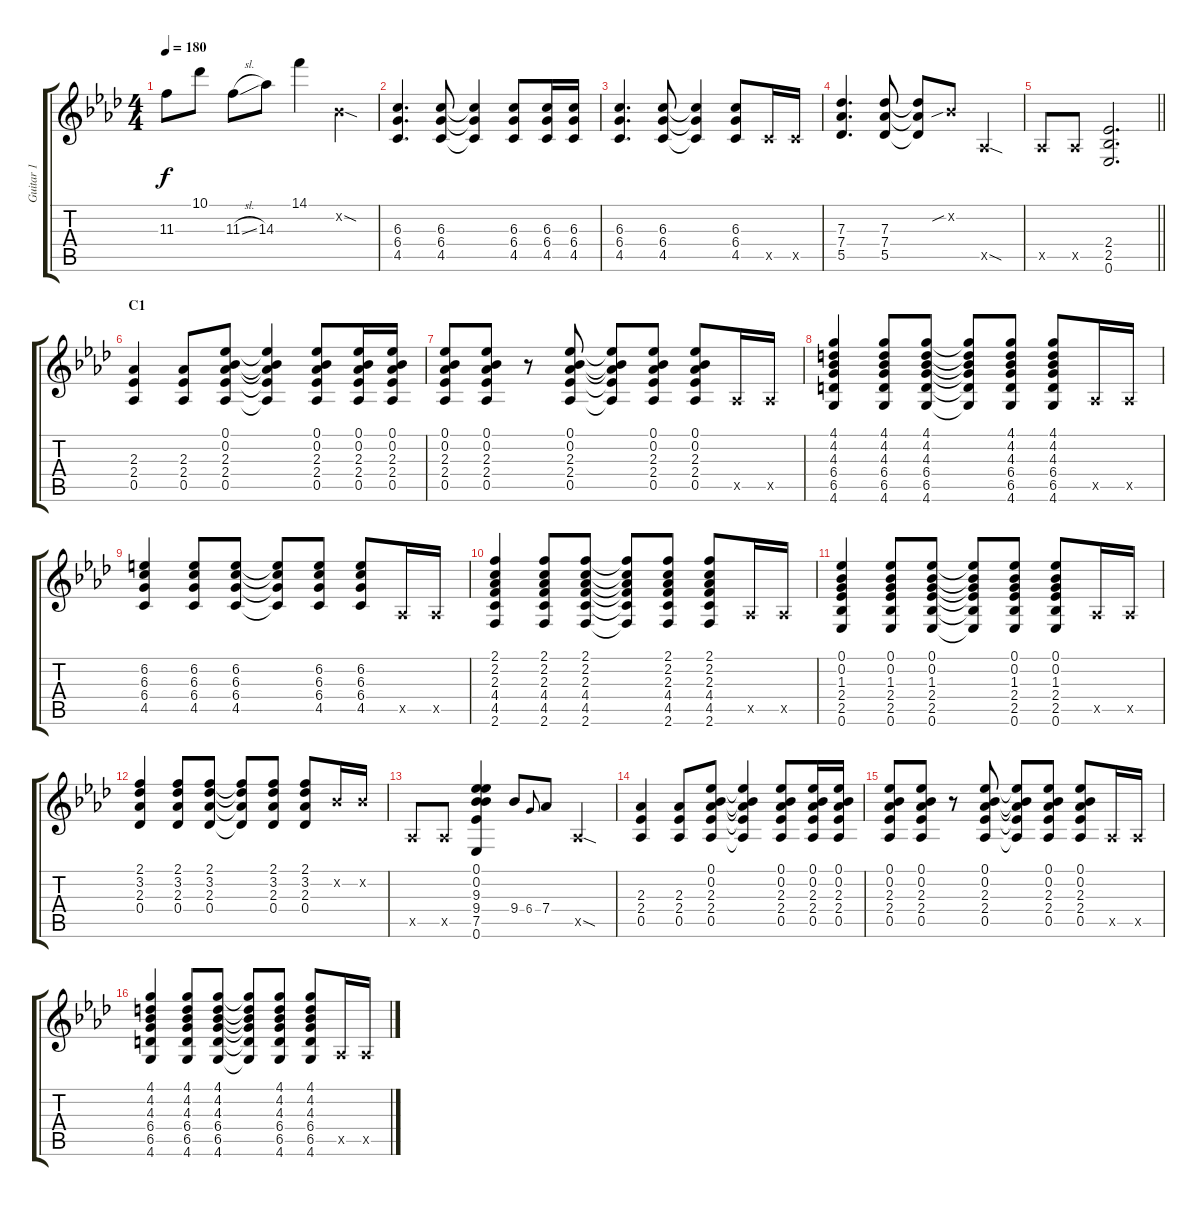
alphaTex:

\track ("Guitar 1" "Guitar 1") {instrument overdrivenguitar}
\staff {score tabs}
\tuning (Eb4 Bb3 Gb3 Db3 Ab2 Eb2) {hide}
\ts (4 4)
\tempo 180
\clef g2
\ks ab
11.3.8{dy f} 10.1.8 11.3{sl}.8 14.3.8 14.1.4 0.2{sod x}.4 |
(6.3 6.4 4.5).4{d} (6.3 6.4 4.5).8 (6.3{t} 6.4{t} 4.5{t}).4 (6.3 6.4 4.5).8 (6.3 6.4 4.5).16 (6.3 6.4 4.5).16 |
(6.3 6.4 4.5).4{d} (6.3 6.4 4.5).8 (6.3{t} 6.4{t} 4.5{t}).4 (6.3 6.4 4.5).8 4.5{x}.16 4.5{x}.16 |
(7.3 7.4 5.5).4{d} (7.3 7.4 5.5).8 (7.3{t} 7.4{t} 5.5{t}).8 0.2{sib x}.8 0.5{sod x}.4 |
\barLineRight lightlight
0.5{x}.8 0.5{x}.8 (2.4 2.5 0.6).2{d} |
\section ("" "C1")
(2.3 2.4 0.5).4 (2.3 2.4 0.5).8 (0.1 0.2 2.3 2.4 0.5).8 (0.1{t} 0.2{t} 2.3{t} 2.4{t} 0.5{t}).4 (0.1 0.2 2.3 2.4 0.5).8 (0.1 0.2 2.3 2.4 0.5).16 (0.1 0.2 2.3 2.4 0.5).16 |
(0.1 0.2 2.3 2.4 0.5).8 (0.1 0.2 2.3 2.4 0.5).8 r.8 (0.1 0.2 2.3 2.4 0.5).8 (0.1{t} 0.2{t} 2.3{t} 2.4{t} 0.5{t}).8 (0.1 0.2 2.3 2.4 0.5).8 (0.1 0.2 2.3 2.4 0.5).8 0.5{x}.16 0.5{x}.16 |
(4.1 4.2 4.3 6.4 6.5 4.6).4 (4.1 4.2 4.3 6.4 6.5 4.6).8 (4.1 4.2 4.3 6.4 6.5 4.6).8 (4.1{t} 4.2{t} 4.3{t} 6.4{t} 6.5{t} 4.6{t}).8 (4.1 4.2 4.3 6.4 6.5 4.6).8 (4.1 4.2 4.3 6.4 6.5 4.6).8 0.5{x}.16 0.5{x}.16 |
(6.2 6.3 6.4 4.5).4 (6.2 6.3 6.4 4.5).8 (6.2 6.3 6.4 4.5).8 (6.2{t} 6.3{t} 6.4{t} 4.5{t}).8 (6.2 6.3 6.4 4.5).8 (6.2 6.3 6.4 4.5).8 0.5{x}.16 0.5{x}.16 |
(2.1 2.2 2.3 4.4 4.5 2.6).4 (2.1 2.2 2.3 4.4 4.5 2.6).8 (2.1 2.2 2.3 4.4 4.5 2.6).8 (2.1{t} 2.2{t} 2.3{t} 4.4{t} 4.5{t} 2.6{t}).8 (2.1 2.2 2.3 4.4 4.5 2.6).8 (2.1 2.2 2.3 4.4 4.5 2.6).8 0.5{x}.16 0.5{x}.16 |
(0.1 0.2 1.3 2.4 2.5 0.6).4 (0.1 0.2 1.3 2.4 2.5 0.6).8 (0.1 0.2 1.3 2.4 2.5 0.6).8 (0.1{t} 0.2{t} 1.3{t} 2.4{t} 2.5{t} 0.6{t}).8 (0.1 0.2 1.3 2.4 2.5 0.6).8 (0.1 0.2 1.3 2.4 2.5 0.6).8 0.5{x}.16 0.5{x}.16 |
(2.1 3.2 2.3 0.4).4 (2.1 3.2 2.3 0.4).8 (2.1 3.2 2.3 0.4).8 (2.1{t} 3.2{t} 2.3{t} 0.4{t}).8 (2.1 3.2 2.3 0.4).8 (2.1 3.2 2.3 0.4).8 0.2{x}.16 0.2{x}.16 |
0.5{x}.8 0.5{x}.8 (0.1 0.2 9.3 9.4 7.5 0.6).4 9.4.8 6.4.8{gr onbeat} 7.4.8 0.5{sod x}.4 |
(2.3 2.4 0.5).4 (2.3 2.4 0.5).8 (0.1 0.2 2.3 2.4 0.5).8 (0.1{t} 0.2{t} 2.3{t} 2.4{t} 0.5{t}).4 (0.1 0.2 2.3 2.4 0.5).8 (0.1 0.2 2.3 2.4 0.5).16 (0.1 0.2 2.3 2.4 0.5).16 |
(0.1 0.2 2.3 2.4 0.5).8 (0.1 0.2 2.3 2.4 0.5).8 r.8 (0.1 0.2 2.3 2.4 0.5).8 (0.1{t} 0.2{t} 2.3{t} 2.4{t} 0.5{t}).8 (0.1 0.2 2.3 2.4 0.5).8 (0.1 0.2 2.3 2.4 0.5).8 0.5{x}.16 0.5{x}.16 |
(4.1 4.2 4.3 6.4 6.5 4.6).4 (4.1 4.2 4.3 6.4 6.5 4.6).8 (4.1 4.2 4.3 6.4 6.5 4.6).8 (4.1{t} 4.2{t} 4.3{t} 6.4{t} 6.5{t} 4.6{t}).8 (4.1 4.2 4.3 6.4 6.5 4.6).8 (4.1 4.2 4.3 6.4 6.5 4.6).8 0.5{x}.16 0.5{x}.16
